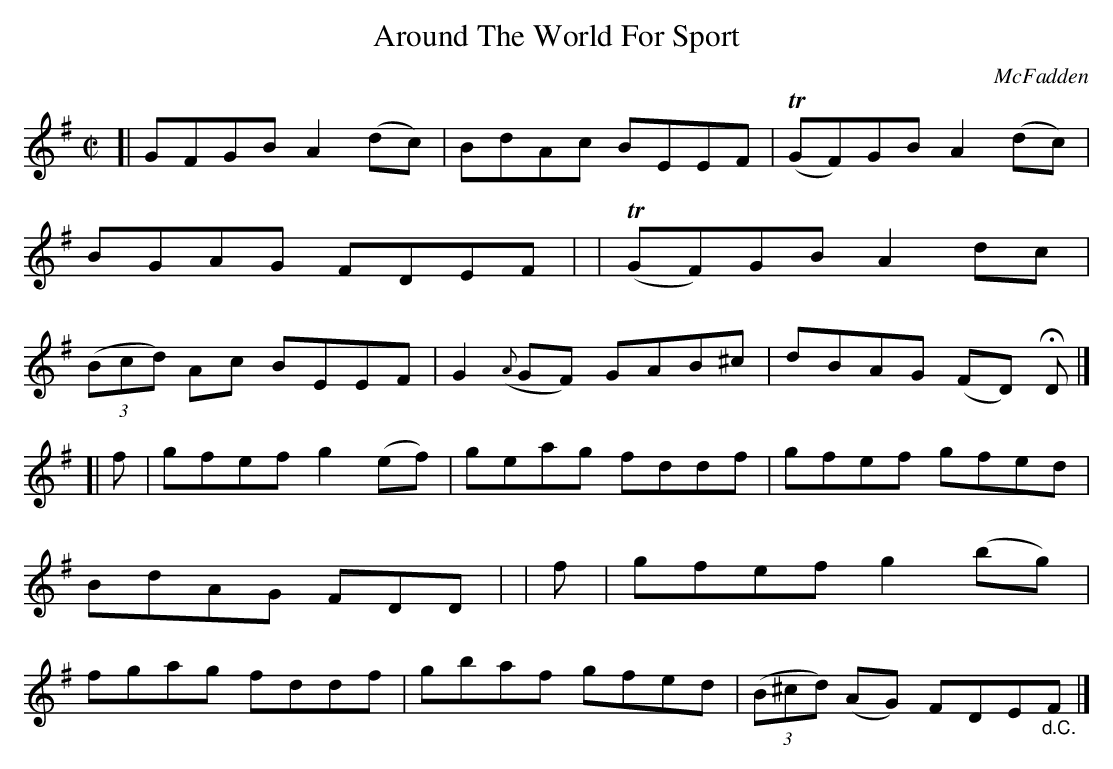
X:1
T: Around The World For Sport
O: McFadden
M: C|
L: 1/8
K: G
[| GFGB A2(dc) | BdAc BEEF | (TGF)GB A2(dc) | BGAG FDEF |\
| (TGF)GB A2dc | ((3Bcd) Ac BEEF | G2({A}GF) GAB^c | dBAG (FD) HD |]
[| f | gfef g2(ef) | geag fddf | gfef gfed | BdAG FDD |\
|  f | gfef g2(bg) | fgag fddf | gbaf gfed | ((3B^cd) (AG) FDE"_d.C."F |]
